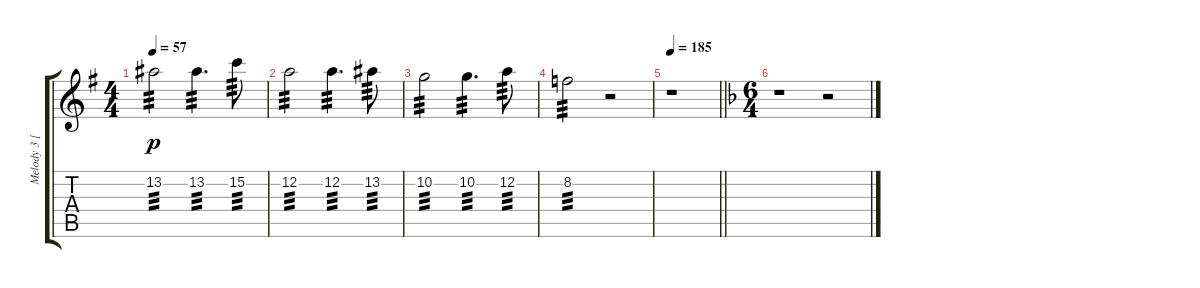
\track ("Melody 3 [Tremolo] [Delay]" "Melody 3 [") {instrument distortionguitar}
\staff {score tabs}
\tuning (D4 A3 F3 C3 G2 C2) {hide}
\ts (4 4)
\tempo 57
\clef g2
\ks g
13.2.2{tp 3 dy p} 13.2.4{d tp 3} 15.2.8{tp 3} |
12.2.2{tp 3} 12.2.4{d tp 3} 13.2.8{tp 3} |
10.2.2{tp 3} 10.2.4{d tp 3} 12.2.8{tp 3} |
8.2.2{tp 3} r.2 |
\tempo 185
\barLineRight lightlight
r.1 |
\ts (6 4)
\ks f
r.1 r.2
